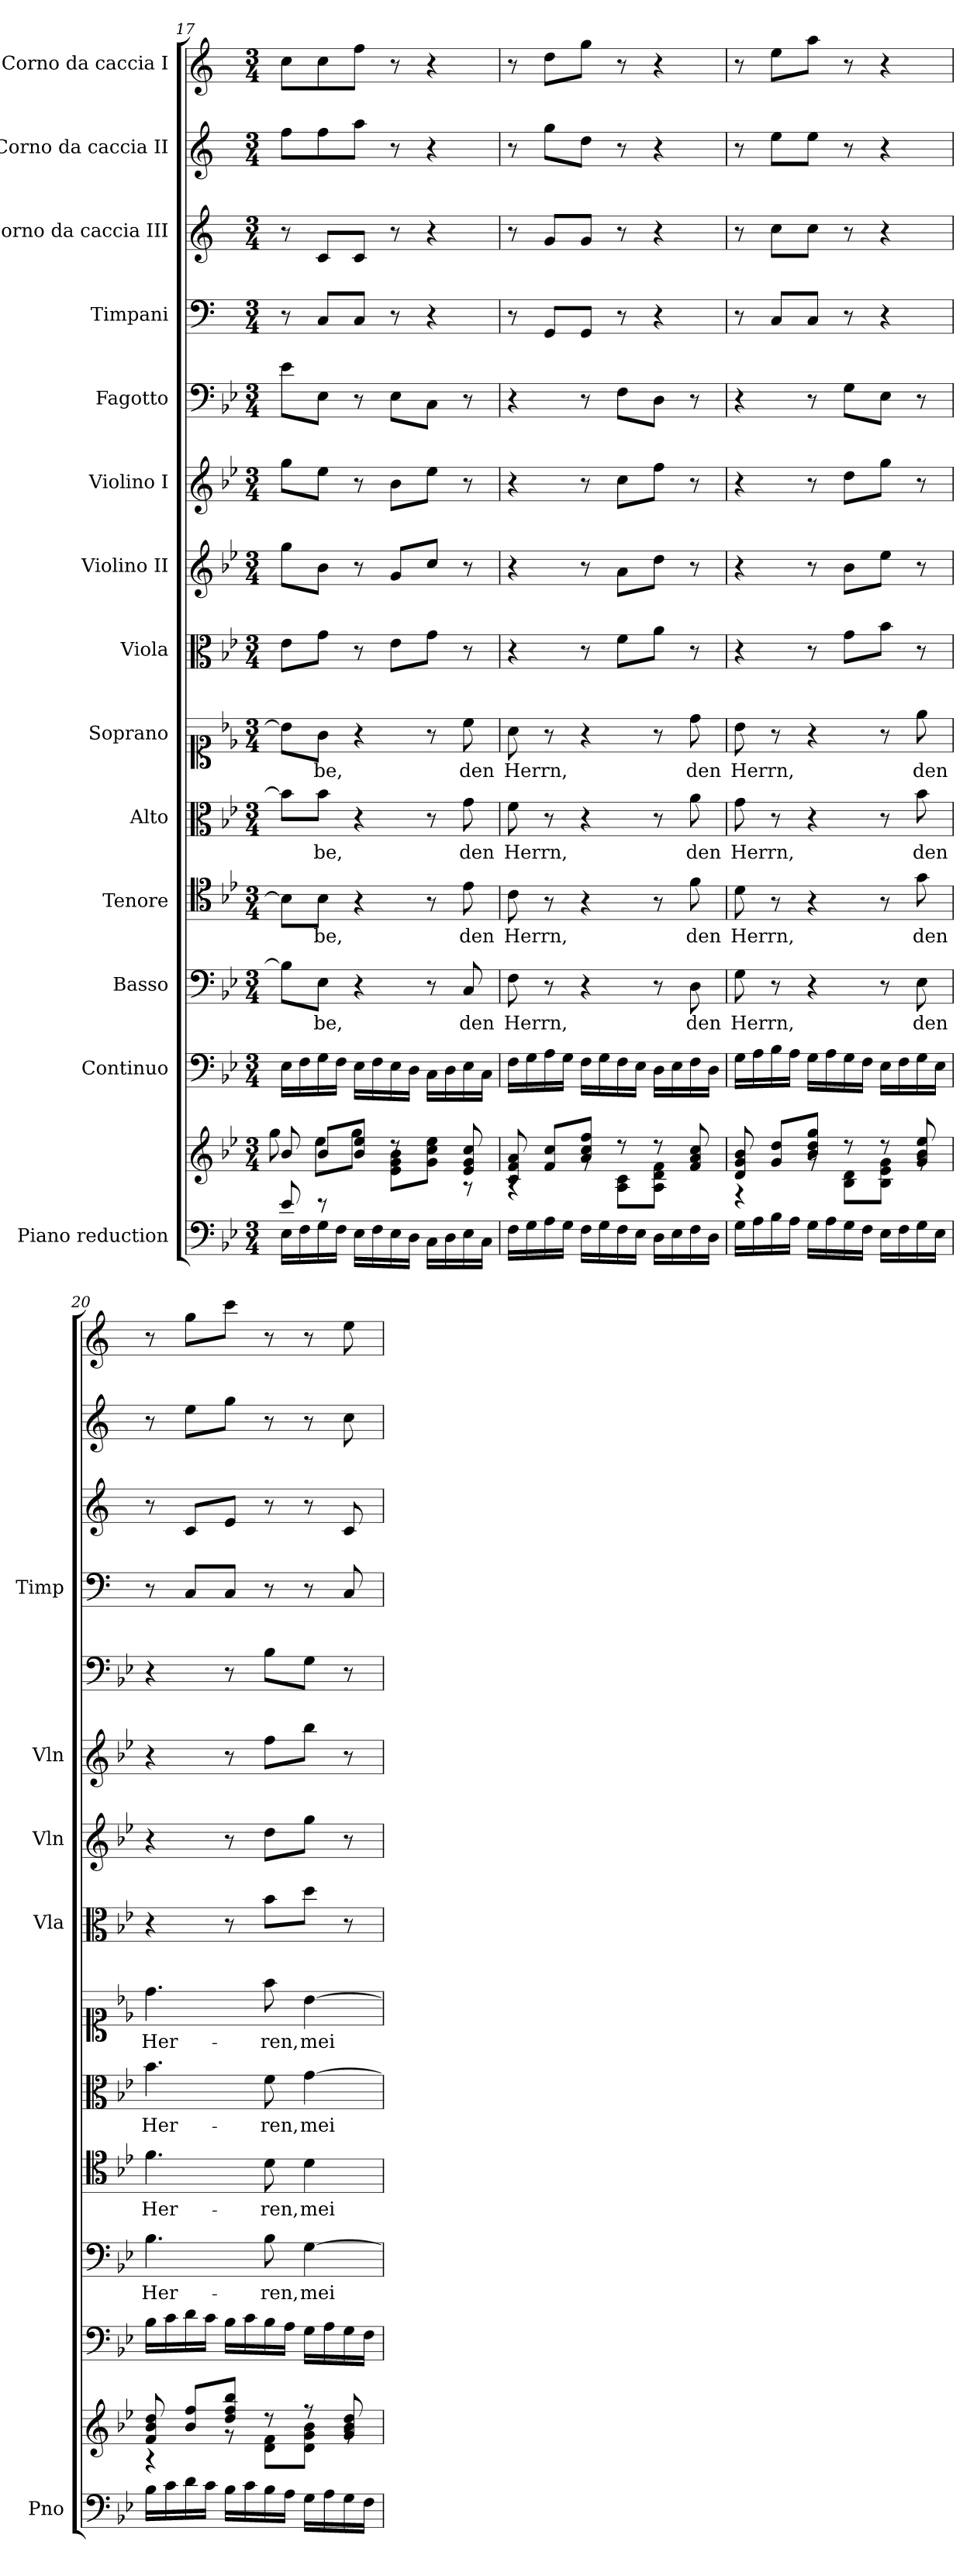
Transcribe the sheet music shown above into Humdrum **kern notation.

**kern	**kern	**kern	**kern	**text	**kern	**text	**kern	**text	**kern	**text	**kern	**kern	**kern	**kern	**kern	**kern	**kern	**kern
*part14	*part14	*part13	*part12	*part12	*part11	*part11	*part10	*part10	*part9	*part9	*part8	*part7	*part6	*part5	*part4	*part3	*part2	*part1
*staff15	*staff14	*staff13	*staff12	*staff12	*staff11	*staff11	*staff10	*staff10	*staff9	*staff9	*staff8	*staff7	*staff6	*staff5	*staff4	*staff3	*staff2	*staff1
*I"Piano reduction	*	*I"Continuo	*I"Basso	*	*I"Tenore	*	*I"Alto	*	*I"Soprano	*	*I"Viola	*I"Violino II	*I"Violino I	*I"Fagotto	*I"Timpani	*I"Corno da caccia III	*I"Corno da caccia II	*I"Corno da caccia I
*I'Pno	*	*	*	*	*	*	*	*	*	*	*I'Vla	*I'Vln	*I'Vln	*	*I'Timp	*	*	*
*clefF4	*clefG2	*clefF4	*clefF4	*	*clefC4	*	*clefC3	*	*clefC1	*	*clefC3	*clefG2	*clefG2	*clefF4	*clefF4	*clefG2	*clefG2	*clefG2
*	*	*	*	*	*	*	*	*	*	*	*	*	*	*	*ITrd1c2	*ITrd1c2	*ITrd1c2	*ITrd1c2
*k[b-e-]	*k[b-e-]	*k[b-e-]	*k[b-e-]	*	*k[b-e-]	*	*k[b-e-]	*	*k[b-e-]	*	*k[b-e-]	*k[b-e-]	*k[b-e-]	*k[b-e-]	*k[b-e-]	*k[b-e-]	*k[b-e-]	*k[b-e-]
*M3/4	*M3/4	*M3/4	*M3/4	*	*M3/4	*	*M3/4	*	*M3/4	*	*M3/4	*M3/4	*M3/4	*M3/4	*M3/4	*M3/4	*M3/4	*M3/4
=17	=17	=17	=17	=17	=17	=17	=17	=17	=17	=17	=17	=17	=17	=17	=17	=17	=17	=17
*^	*^	*	*	*	*	*	*	*	*	*	*	*	*	*	*	*	*	*
8e-/	16E-\LL	8b-/	8gg\	16E-\LL	8B-\L]	.	8B-\L]	.	8b-\L]	.	8b-\L]	.	8e-\L	8gg\L	8gg\L	8e-\L	8r	8r	8ee-\L	8b-\L
.	16F\	.	.	16F\	.	.	.	.	.	.	.	.	.	.	.	.	.	.	.	.
!	!	!	!	!	!	!LO:LY:b	!	!LO:LY:b	!	!LO:LY:b	!	!LO:LY:b	!	!	!	!	!	!	!	!
8r	16G\	8b-/L	8ee-\L	16G\	8E-\J	-be,	8B-\J	-be,	8b-\J	-be,	8g\J	-be,	8g\J	8b-\J	8ee-\J	8E-\J	8BB-/L	8B-/L	8ee-\	8b-\
.	16F\JJ	.	.	16F\JJ	.	.	.	.	.	.	.	.	.	.	.	.	.	.	.	.
4ryy	16E-\LL	8b-/ 8ee-/J	8gg\J	16E-\LL	4r	.	4r	.	4r	.	4r	.	8r	8r	8r	8r	8BB-/J	8B-/J	8gg\J	8ee-\J
.	16F\	.	.	16F\	.	.	.	.	.	.	.	.	.	.	.	.	.	.	.	.
.	16E-\	8rdd	8e-\ 8g\ 8b-\L	16E-\	.	.	.	.	.	.	.	.	8e-\L	8g/L	8b-\L	8E-\L	8r	8r	8r	8r
.	16D\JJ	.	.	16D\JJ	.	.	.	.	.	.	.	.	.	.	.	.	.	.	.	.
4ryy	16C\LL	8rdd	8g\ 8cc\ 8ee-\J	16C\LL	8r	.	8r	.	8r	.	8r	.	8g\J	8cc/J	8ee-\J	8C\J	4r	4r	4r	4r
.	16D\	.	.	16D\	.	.	.	.	.	.	.	.	.	.	.	.	.	.	.	.
!	!	!	!	!	!	!LO:LY:b	!	!LO:LY:b	!	!LO:LY:b	!	!LO:LY:b	!	!	!	!	!	!	!	!
.	16E-\	8e-/ 8g/ 8cc/	8r	16E-\	8C/	den	8e-\	den	8g\	den	8cc\	den	8r	8r	8r	8r	.	.	.	.
.	16C\JJ	.	.	16C\JJ	.	.	.	.	.	.	.	.	.	.	.	.	.	.	.	.
=18	=18	=18	=18	=18	=18	=18	=18	=18	=18	=18	=18	=18	=18	=18	=18	=18	=18	=18	=18	=18
!	!	!	!	!	!	!LO:LY:b	!	!LO:LY:b	!	!LO:LY:b	!	!LO:LY:b	!	!	!	!	!	!	!	!
*v	*v	*	*	*	*	*	*	*	*	*	*	*	*	*	*	*	*	*	*	*
16F\LL	8c/ 8f/ 8a/	4rA	16F\LL	8F\	Herrn,	8c\	Herrn,	8f\	Herrn,	8a\	Herrn,	4r	4r	4r	4r	8r	8r	8r	8r
16G\	.	.	16G\	.	.	.	.	.	.	.	.	.	.	.	.	.	.	.	.
16A\	8f/ 8cc/L	.	16A\	8r	.	8r	.	8r	.	8r	.	.	.	.	.	8FF/L	8f/L	8ff\L	8cc\L
16G\JJ	.	.	16G\JJ	.	.	.	.	.	.	.	.	.	.	.	.	.	.	.	.
16F\LL	8a/ 8cc/ 8ff/J	8rg	16F\LL	4r	.	4r	.	4r	.	4r	.	8r	8r	8r	8r	8FF/J	8f/J	8cc\J	8ff\J
16G\	.	.	16G\	.	.	.	.	.	.	.	.	.	.	.	.	.	.	.	.
16F\	8r	8A\ 8c\L	16F\	.	.	.	.	.	.	.	.	8f\L	8a\L	8cc\L	8F\L	8r	8r	8r	8r
16E-\JJ	.	.	16E-\JJ	.	.	.	.	.	.	.	.	.	.	.	.	.	.	.	.
16D\LL	8r	8A\ 8d\ 8f\J	16D\LL	8r	.	8r	.	8r	.	8r	.	8a\J	8dd\J	8ff\J	8D\J	4r	4r	4r	4r
16E-\	.	.	16E-\	.	.	.	.	.	.	.	.	.	.	.	.	.	.	.	.
!	!	!	!	!	!LO:LY:b	!	!LO:LY:b	!	!LO:LY:b	!	!LO:LY:b	!	!	!	!	!	!	!	!
16F\	8f/ 8a/ 8cc/	8rg	16F\	8D\	den	8f\	den	8a\	den	8dd\	den	8r	8r	8r	8r	.	.	.	.
16D\JJ	.	.	16D\JJ	.	.	.	.	.	.	.	.	.	.	.	.	.	.	.	.
=19	=19	=19	=19	=19	=19	=19	=19	=19	=19	=19	=19	=19	=19	=19	=19	=19	=19	=19	=19
!	!	!	!	!	!LO:LY:b	!	!LO:LY:b	!	!LO:LY:b	!	!LO:LY:b	!	!	!	!	!	!	!	!
16G\LL	8d/ 8g/ 8b-/	4r	16G\LL	8G\	Herrn,	8d\	Herrn,	8g\	Herrn,	8b-\	Herrn,	4r	4r	4r	4r	8r	8r	8r	8r
16A\	.	.	16A\	.	.	.	.	.	.	.	.	.	.	.	.	.	.	.	.
16B-\	8g/ 8dd/L	.	16B-\	8r	.	8r	.	8r	.	8r	.	.	.	.	.	8BB-/L	8b-\L	8dd\L	8dd\L
16A\JJ	.	.	16A\JJ	.	.	.	.	.	.	.	.	.	.	.	.	.	.	.	.
16G\LL	8b-/ 8dd/ 8gg/J	8rg	16G\LL	4r	.	4r	.	4r	.	4r	.	8r	8r	8r	8r	8BB-/J	8b-\J	8dd\J	8gg\J
16A\	.	.	16A\	.	.	.	.	.	.	.	.	.	.	.	.	.	.	.	.
16G\	8r	8B-\ 8d\L	16G\	.	.	.	.	.	.	.	.	8g\L	8b-\L	8dd\L	8G\L	8r	8r	8r	8r
16F\JJ	.	.	16F\JJ	.	.	.	.	.	.	.	.	.	.	.	.	.	.	.	.
16E-\LL	8r	8B-\ 8e-\ 8g\J	16E-\LL	8r	.	8r	.	8r	.	8r	.	8b-\J	8ee-\J	8gg\J	8E-\J	4r	4r	4r	4r
16F\	.	.	16F\	.	.	.	.	.	.	.	.	.	.	.	.	.	.	.	.
!	!	!	!	!	!LO:LY:b	!	!LO:LY:b	!	!LO:LY:b	!	!LO:LY:b	!	!	!	!	!	!	!	!
16G\	8g/ 8b-/ 8ee-/	8rg	16G\	8E-\	den	8g\	den	8b-\	den	8ee-\	den	8r	8r	8r	8r	.	.	.	.
16E-\JJ	.	.	16E-\JJ	.	.	.	.	.	.	.	.	.	.	.	.	.	.	.	.
!!LO:PB:g=z
=20	=20	=20	=20	=20	=20	=20	=20	=20	=20	=20	=20	=20	=20	=20	=20	=20	=20	=20	=20
!	!	!	!	!	!LO:LY:b	!	!LO:LY:b	!	!LO:LY:b	!	!LO:LY:b	!	!	!	!	!	!	!	!
16B-\LL	8f/ 8b-/ 8dd/	4r	16B-\LL	4.B-\	Her-	4.f\	Her-	4.b-\	Her-	4.dd\	Her-	4r	4r	4r	4r	8r	8r	8r	8r
16c\	.	.	16c\	.	.	.	.	.	.	.	.	.	.	.	.	.	.	.	.
16d\	8b-/ 8ff/L	.	16d\	.	.	.	.	.	.	.	.	.	.	.	.	8BB-/L	8B-/L	8dd\L	8ff\L
16c\JJ	.	.	16c\JJ	.	.	.	.	.	.	.	.	.	.	.	.	.	.	.	.
16B-\LL	8dd/ 8ff/ 8bb-/J	8rg	16B-\LL	.	.	.	.	.	.	.	.	8r	8r	8r	8r	8BB-/J	8d/J	8ff\J	8bb-\J
16c\	.	.	16c\	.	.	.	.	.	.	.	.	.	.	.	.	.	.	.	.
!	!	!	!	!	!LO:LY:b	!	!LO:LY:b	!	!LO:LY:b	!	!LO:LY:b	!	!	!	!	!	!	!	!
16B-\	8r	8d\ 8f\L	16B-\	8B-\	-ren,	8d\	-ren,	8f\	-ren,	8ff\	-ren,	8b-\L	8dd\L	8ff\L	8B-\L	8r	8r	8r	8r
16A\JJ	.	.	16A\JJ	.	.	.	.	.	.	.	.	.	.	.	.	.	.	.	.
!	!	!	!	!	!LO:LY:b	!	!LO:LY:b	!	!LO:LY:b	!	!LO:LY:b	!	!	!	!	!	!	!	!
16G\LL	8r	8d\ 8g\ 8b-\J	16G\LL	[4G\	mei-	4d\	mei-	[4g\	mei-	[4b-\	mei-	8dd\J	8gg\J	8bb-\J	8G\J	8r	8r	8r	8r
16A\	.	.	16A\	.	.	.	.	.	.	.	.	.	.	.	.	.	.	.	.
16G\	8g/ 8b-/ 8dd/	8rg	16G\	.	.	.	.	.	.	.	.	8r	8r	8r	8r	8BB-/	8B-/	8b-\	8dd\
16F\JJ	.	.	16F\JJ	.	.	.	.	.	.	.	.	.	.	.	.	.	.	.	.
*	*v	*v	*	*	*	*	*	*	*	*	*	*	*	*	*	*	*	*	*
=	=	=	=	=	=	=	=	=	=	=	=	=	=	=	=	=	=	=
*-	*-	*-	*-	*-	*-	*-	*-	*-	*-	*-	*-	*-	*-	*-	*-	*-	*-	*-
